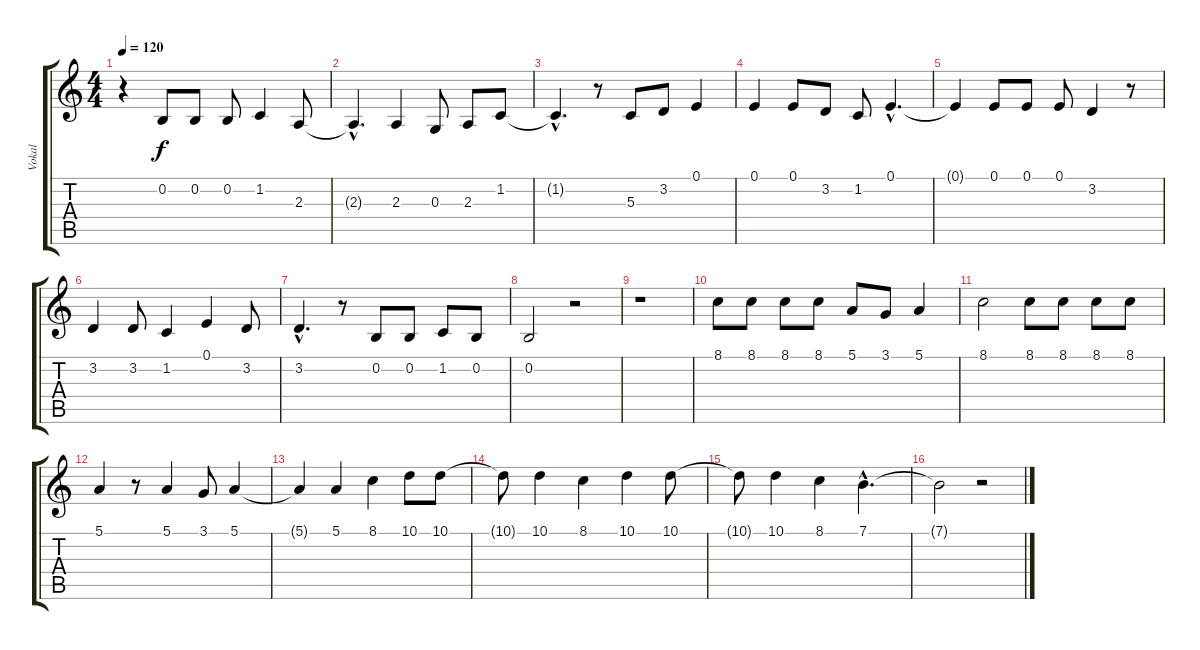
\track ("Vokal" "Vokal") {instrument flute}
\staff {score tabs}
\tuning (E4 B3 G3 D3 A2 E2) {hide}
\ts (4 4)
\tempo 120
\clef g2
\ks c
r.4{dy f} 0.2.8 0.2.8 0.2.8 1.2.4 2.3.8 |
2.3{hac t}.4{d} 2.3.4 0.3.8 2.3.8 1.2.8 |
1.2{hac t}.4{d} r.8 5.3.8 3.2.8 0.1.4 |
0.1.4 0.1.8 3.2.8 1.2.8 0.1{hac}.4{d} |
0.1{t}.4 0.1.8 0.1.8 0.1.8 3.2.4 r.8 |
3.2.4 3.2.8 1.2.4 0.1.4 3.2.8 |
3.2{hac}.4{d} r.8 0.2.8 0.2.8 1.2.8 0.2.8 |
0.2.2 r.2 |
r.1 |
8.1.8 8.1.8 8.1.8 8.1.8 5.1.8 3.1.8 5.1.4 |
8.1.2 8.1.8 8.1.8 8.1.8 8.1.8 |
5.1.4 r.8 5.1.4 3.1.8 5.1.4 |
5.1{t}.4 5.1.4 8.1.4 10.1.8 10.1.8 |
10.1{t}.8 10.1.4 8.1.4 10.1.4 10.1.8 |
10.1{t}.8 10.1.4 8.1.4 7.1{hac}.4{d} |
7.1{t}.2 r.2
